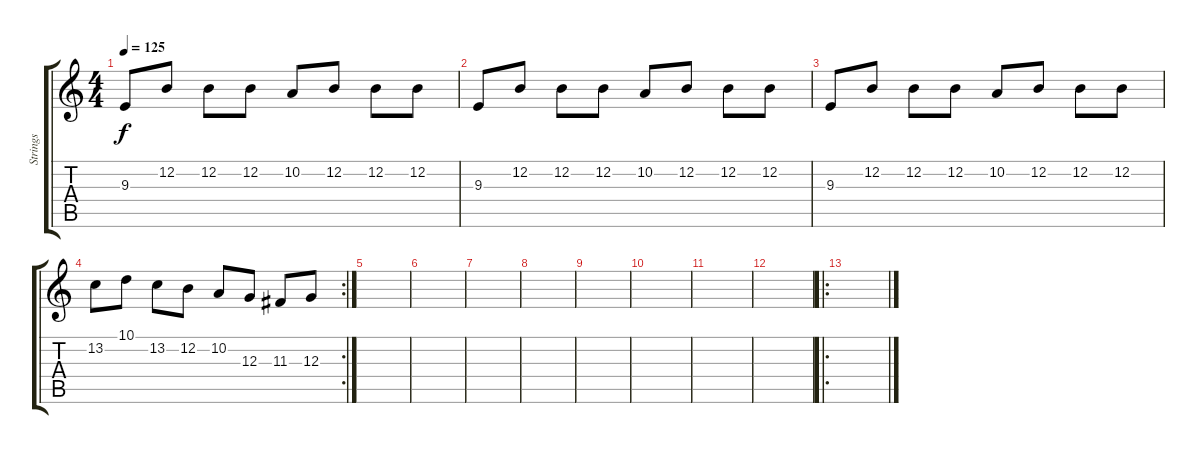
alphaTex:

\track ("Strings" "Strings") {instrument stringensemble1}
\staff {score tabs}
\tuning (E4 B3 G3 D3 A2 E2) {hide}
\ts (4 4)
\tempo 125
\clef g2
\ks c
9.3.8{dy f} 12.2.8 12.2.8 12.2.8 10.2.8 12.2.8 12.2.8 12.2.8 |
9.3.8 12.2.8 12.2.8 12.2.8 10.2.8 12.2.8 12.2.8 12.2.8 |
9.3.8 12.2.8 12.2.8 12.2.8 10.2.8 12.2.8 12.2.8 12.2.8 |
\rc 2
13.2.8 10.1.8 13.2.8 12.2.8 10.2.8 12.3.8 11.3.8 12.3.8 |
|
|
|
|
|
|
|
|
\ro
